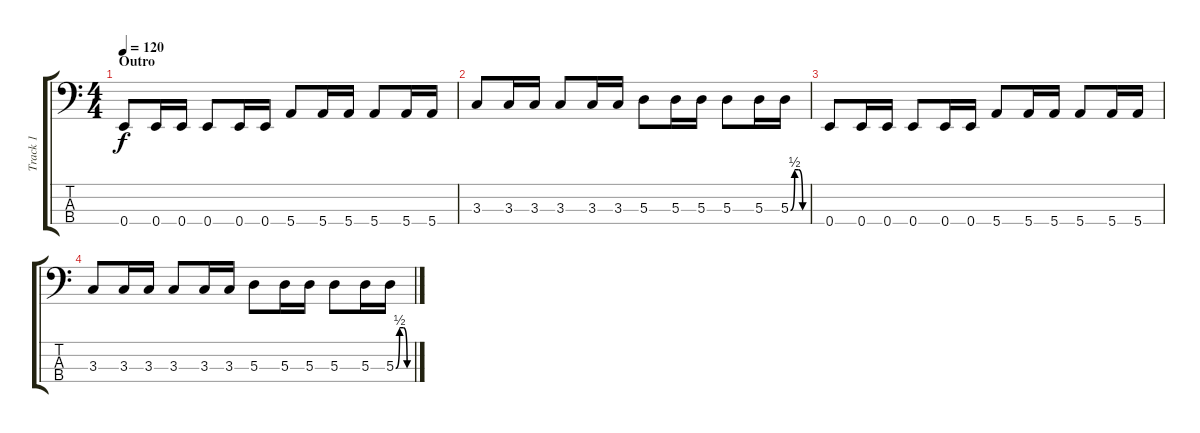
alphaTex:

\track ("Track 1" "Track 1") {instrument electricbasspick}
\staff {score tabs}
\tuning (G2 D2 A1 E1) {hide}
\ts (4 4)
\section ("" "Outro")
\tempo 120
\clef f4
\ks c
0.4.8{dy f} 0.4.16 0.4.16 0.4.8 0.4.16 0.4.16 5.4.8 5.4.16 5.4.16 5.4.8 5.4.16 5.4.16 |
3.3.8 3.3.16 3.3.16 3.3.8 3.3.16 3.3.16 5.3.8 5.3.16 5.3.16 5.3.8 5.3.16 5.3{be (custom 0 0 15 2 30 2 45 0 60 0)}.16 |
0.4.8{volume 7} 0.4.16 0.4.16 0.4.8 0.4.16 0.4.16 5.4.8 5.4.16 5.4.16 5.4.8 5.4.16 5.4.16 |
3.3.8 3.3.16 3.3.16 3.3.8 3.3.16 3.3.16 5.3.8 5.3.16 5.3.16 5.3.8 5.3.16 5.3{be (custom 0 0 15 2 30 2 45 0 60 0)}.16
